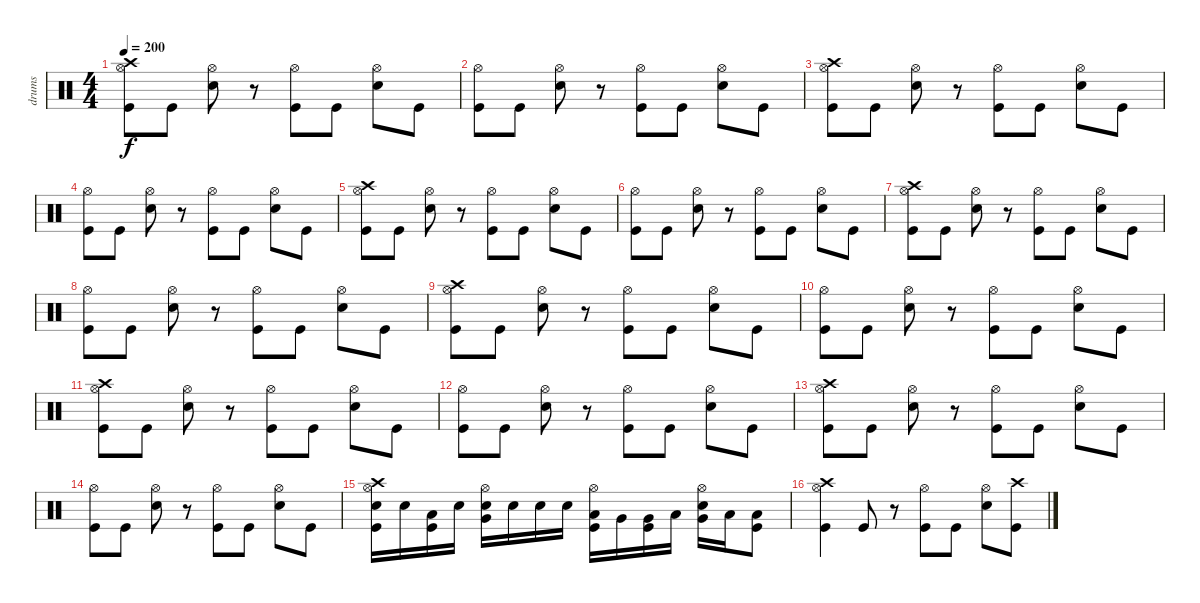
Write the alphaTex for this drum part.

\track ("drums" "drums") {instrument percussion}
\staff {score}
\articulation defaults
\ts (4 4)
\tempo 200
\clef neutral
\ks c
("Hi-Hat (open)" "Crash high (hit)" "Kick (hit)").8{dy f} "Kick (hit)".8 ("Hi-Hat (open)" "Electric Snare (hit)").8 r.8 ("Hi-Hat (open)" "Kick (hit)").8 "Kick (hit)".8 ("Hi-Hat (open)" "Snare (hit) 2").8 "Kick (hit)".8 |
("Hi-Hat (open)" "Kick (hit)").8 "Kick (hit)".8 ("Hi-Hat (open)" "Electric Snare (hit)").8 r.8 ("Hi-Hat (open)" "Kick (hit)").8 "Kick (hit)".8 ("Hi-Hat (open)" "Snare (hit) 2").8 "Kick (hit)".8 |
("Hi-Hat (open)" "Crash high (hit)" "Kick (hit)").8 "Kick (hit)".8 ("Hi-Hat (open)" "Electric Snare (hit)").8 r.8 ("Hi-Hat (open)" "Kick (hit)").8 "Kick (hit)".8 ("Hi-Hat (open)" "Snare (hit) 2").8 "Kick (hit)".8 |
("Hi-Hat (open)" "Kick (hit)").8 "Kick (hit)".8 ("Hi-Hat (open)" "Electric Snare (hit)").8 r.8 ("Hi-Hat (open)" "Kick (hit)").8 "Kick (hit)".8 ("Hi-Hat (open)" "Snare (hit) 2").8 "Kick (hit)".8 |
("Hi-Hat (open)" "Crash high (hit)" "Kick (hit)").8 "Kick (hit)".8 ("Hi-Hat (open)" "Electric Snare (hit)").8 r.8 ("Hi-Hat (open)" "Kick (hit)").8 "Kick (hit)".8 ("Hi-Hat (open)" "Snare (hit) 2").8 "Kick (hit)".8 |
("Hi-Hat (open)" "Kick (hit)").8 "Kick (hit)".8 ("Hi-Hat (open)" "Electric Snare (hit)").8 r.8 ("Hi-Hat (open)" "Kick (hit)").8 "Kick (hit)".8 ("Hi-Hat (open)" "Snare (hit) 2").8 "Kick (hit)".8 |
("Hi-Hat (open)" "Crash high (hit)" "Kick (hit)").8 "Kick (hit)".8 ("Hi-Hat (open)" "Electric Snare (hit)").8 r.8 ("Hi-Hat (open)" "Kick (hit)").8 "Kick (hit)".8 ("Hi-Hat (open)" "Snare (hit) 2").8 "Kick (hit)".8 |
("Hi-Hat (open)" "Kick (hit)").8 "Kick (hit)".8 ("Hi-Hat (open)" "Electric Snare (hit)").8 r.8 ("Hi-Hat (open)" "Kick (hit)").8 "Kick (hit)".8 ("Hi-Hat (open)" "Snare (hit) 2").8 "Kick (hit)".8 |
("Hi-Hat (open)" "Crash high (hit)" "Kick (hit)").8 "Kick (hit)".8 ("Hi-Hat (open)" "Electric Snare (hit)").8 r.8 ("Hi-Hat (open)" "Kick (hit)").8 "Kick (hit)".8 ("Hi-Hat (open)" "Snare (hit) 2").8 "Kick (hit)".8 |
("Hi-Hat (open)" "Kick (hit)").8 "Kick (hit)".8 ("Hi-Hat (open)" "Electric Snare (hit)").8 r.8 ("Hi-Hat (open)" "Kick (hit)").8 "Kick (hit)".8 ("Hi-Hat (open)" "Snare (hit) 2").8 "Kick (hit)".8 |
("Hi-Hat (open)" "Crash high (hit)" "Kick (hit)").8 "Kick (hit)".8 ("Hi-Hat (open)" "Electric Snare (hit)").8 r.8 ("Hi-Hat (open)" "Kick (hit)").8 "Kick (hit)".8 ("Hi-Hat (open)" "Snare (hit) 2").8 "Kick (hit)".8 |
("Hi-Hat (open)" "Kick (hit)").8 "Kick (hit)".8 ("Hi-Hat (open)" "Electric Snare (hit)").8 r.8 ("Hi-Hat (open)" "Kick (hit)").8 "Kick (hit)".8 ("Hi-Hat (open)" "Snare (hit) 2").8 "Kick (hit)".8 |
("Hi-Hat (open)" "Crash high (hit)" "Kick (hit)").8 "Kick (hit)".8 ("Hi-Hat (open)" "Electric Snare (hit)").8 r.8 ("Hi-Hat (open)" "Kick (hit)").8 "Kick (hit)".8 ("Hi-Hat (open)" "Snare (hit) 2").8 "Kick (hit)".8 |
("Hi-Hat (open)" "Kick (hit)").8 "Kick (hit)".8 ("Hi-Hat (open)" "Electric Snare (hit)").8 r.8 ("Hi-Hat (open)" "Kick (hit)").8 "Kick (hit)".8 ("Hi-Hat (open)" "Snare (hit) 2").8 "Kick (hit)".8 |
("Electric Snare (hit)" "Hi-Hat (open)" "Crash high (hit)" "Kick (hit)").16 "Electric Snare (hit)".16 ("Low Floor Tom (hit)" "Kick (hit)").16 "Electric Snare (hit)".16 ("Very Low Tom (hit)" "Hi-Hat (open)" "Electric Snare (hit)").16 "Electric Snare (hit)".16 "Snare (hit) 2".16 "Snare (hit) 2".16 ("Low Tom (hit)" "Hi-Hat (open)" "Kick (hit)").16 "Very Low Tom (hit)".16 ("Very Low Tom (hit)" "Kick (hit)").16 "Low Tom (hit)".16 ("Very Low Tom (hit)" "Hi-Hat (open)" "Snare (hit) 2").16 "Low Floor Tom (hit)".16 ("Low Floor Tom (hit)" "Kick (hit)").8 |
("Crash high (hit)" "Hi-Hat (open)" "Kick (hit)").4 "Kick (hit)".8 r.8 ("Hi-Hat (open)" "Kick (hit)").8 "Kick (hit)".8 ("Hi-Hat (open)" "Snare (hit) 2").8 ("Crash high (hit)" "Kick (hit)").8
